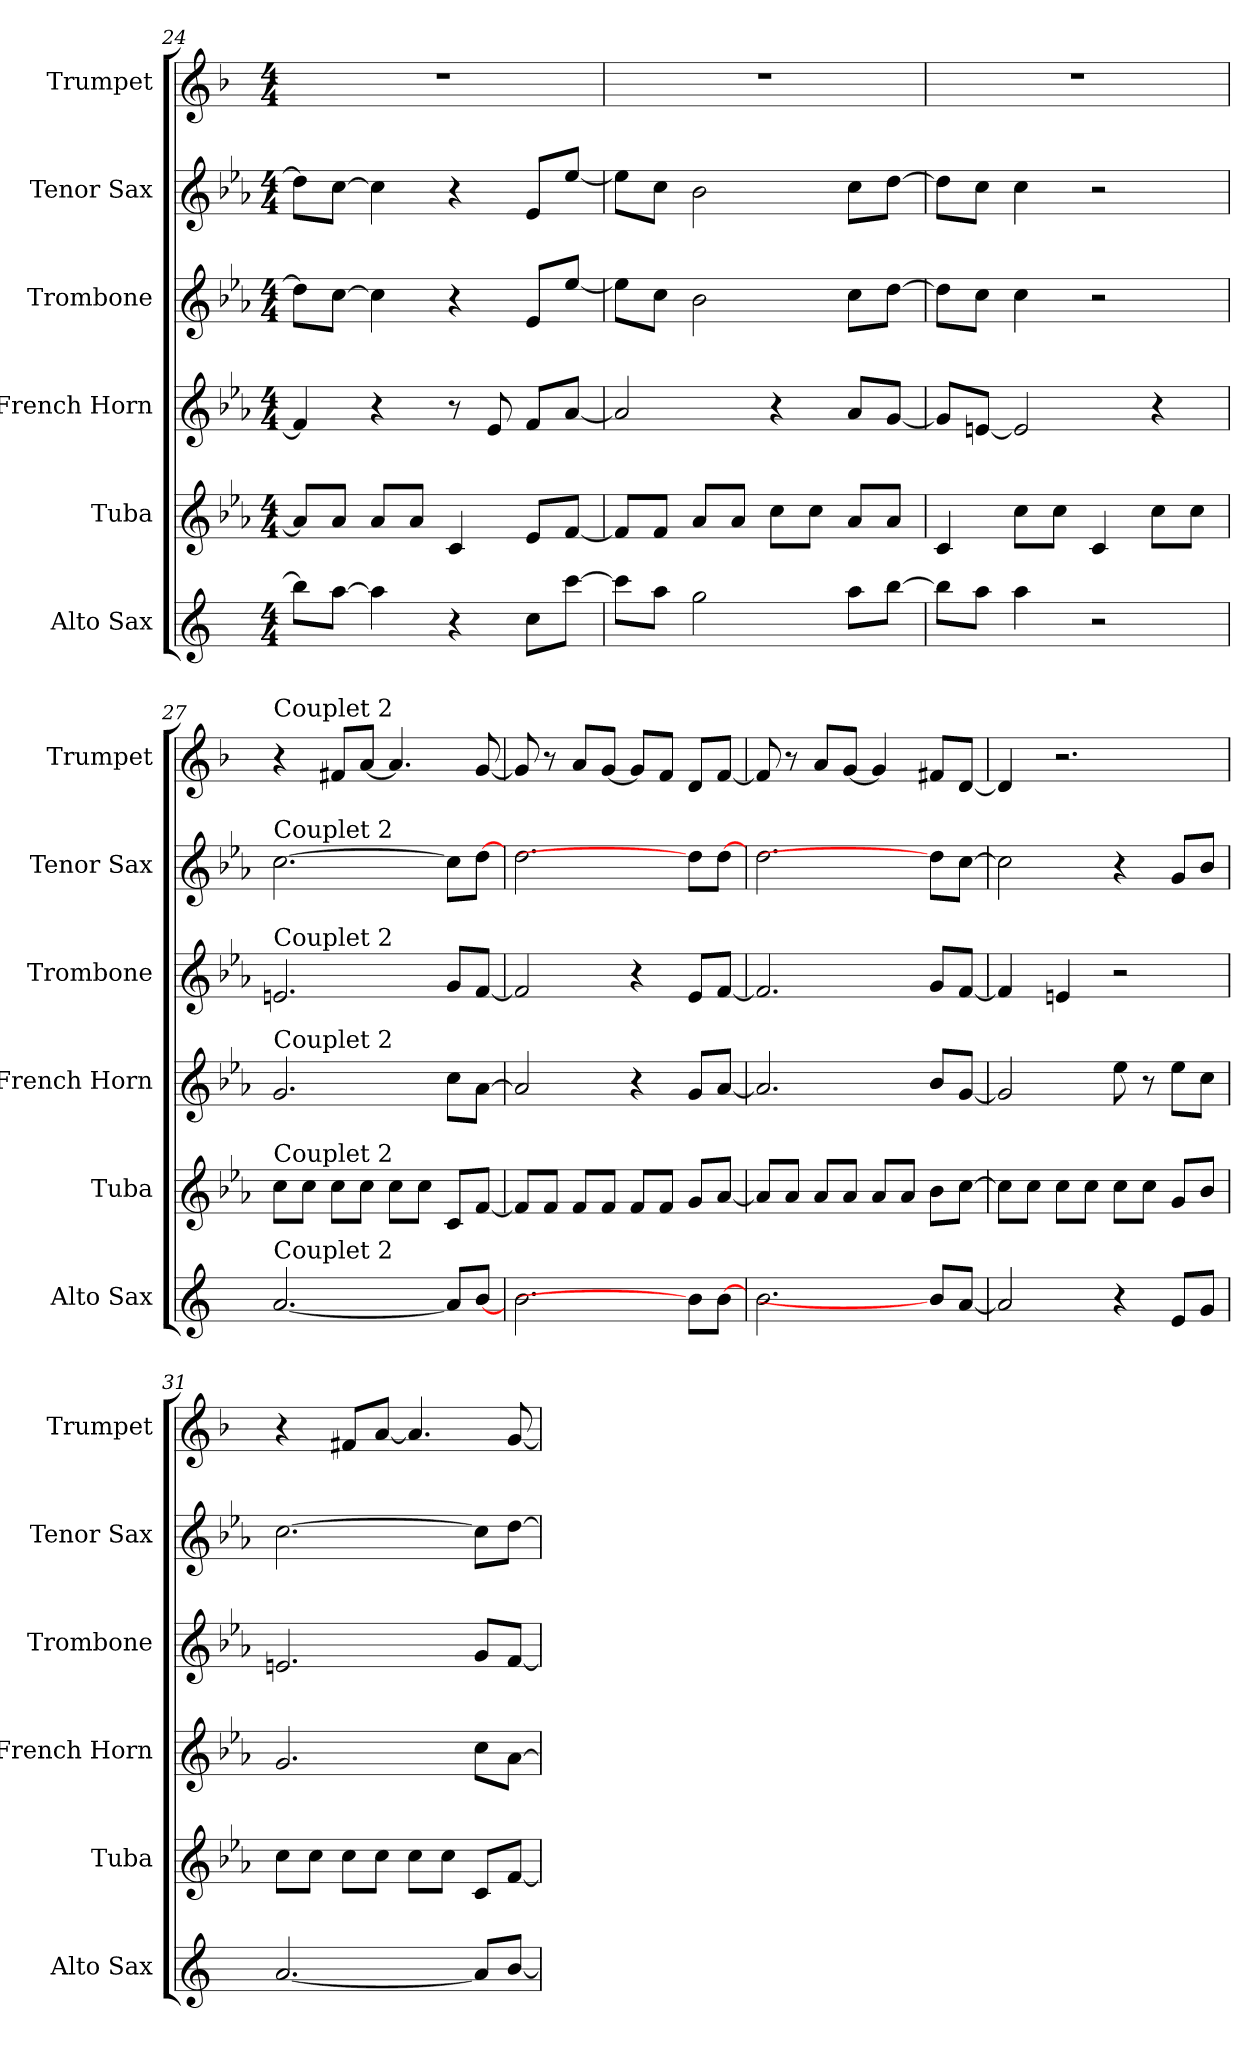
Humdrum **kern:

**kern	**kern	**kern	**kern	**kern	**kern
*part6	*part5	*part4	*part3	*part2	*part1
*staff6	*staff5	*staff4	*staff3	*staff2	*staff1
*I"Alto Sax	*I"Tuba	*I"French Horn	*I"Trombone	*I"Tenor Sax	*I"Trumpet
*I'Alto Sax	*I'Tuba	*I'French Horn	*I'Trombone	*I'Tenor Sax	*I'Trumpet
*clefG2	*clefG2	*clefG2	*clefG2	*clefG2	*clefG2
*ITrd5c9	*ITrd15c26	*ITrd8c14	*ITrd8c14	*ITrd8c14	*ITrd1c2
*k[b-e-a-]	*k[b-e-a-]	*k[b-e-a-]	*k[b-e-a-]	*k[b-e-a-]	*k[b-e-a-]
*M4/4	*M4/4	*M4/4	*M4/4	*M4/4	*M4/4
=24	=24	=24	=24	=24	=24
8ddL]	8AA-L]	4F]	8dL]	8dL]	1r
[8ccJ	8AA-J	.	[8cJ	[8cJ	.
4cc]	8AA-L	4r	4c]	4c]	.
.	8AA-J	.	.	.	.
4r	4CC	8r	4r	4r	.
.	.	8E-	.	.	.
8e-L	8EE-L	8FL	8E-L	8E-L	.
[8ee-J	[8FFJ	[8A-J	[8e-J	[8e-J	.
=25	=25	=25	=25	=25	=25
8ee-L]	8FFL]	2A-]	8e-L]	8e-L]	1r
8ccJ	8FFJ	.	8cJ	8cJ	.
2b-	8AA-L	.	2B-	2B-	.
.	8AA-J	.	.	.	.
.	8CL	4r	.	.	.
.	8CJ	.	.	.	.
8ccL	8AA-L	8A-L	8cL	8cL	.
[8ddJ	8AA-J	[8GJ	[8dJ	[8dJ	.
=26	=26	=26	=26	=26	=26
8ddL]	4CC	8GL]	8dL]	8dL]	1r
8ccJ	.	[8EnJ	8cJ	8cJ	.
4cc	8CL	2E]	4c	4c	.
.	8CJ	.	.	.	.
2r	4CC	.	2r	2r	.
.	8CL	4r	.	.	.
.	8CJ	.	.	.	.
=27	=27	=27	=27	=27	=27
!	!	!	!	!	!LO:TX:a:t=Couplet 2
!	!	!	!	!LO:TX:a:t=Couplet 2	!
!	!	!	!LO:TX:a:t=Couplet 2	!	!
!	!	!LO:TX:a:t=Couplet 2	!	!	!
!	!LO:TX:a:t=Couplet 2	!	!	!	!
!LO:TX:a:t=Couplet 2	!	!	!	!	!
[2.c	8CL	2.G	2.En	[2.c	4r
.	8CJ	.	.	.	.
.	8CL	.	.	.	8enL
.	8CJ	.	.	.	[8gJ
.	8CL	.	.	.	4.g]
.	8CJ	.	.	.	.
8cL]	8CCL	8cL	8GL	8cL]	.
[8dJ	[8FFJ	[8A-J	[8FJ	[8dJ	[8f
=28	=28	=28	=28	=28	=28
2.d	8FFL]	2A-]	2F]	2.d	8f]
.	8FFJ	.	.	.	8r
.	8FFL	.	.	.	8gL
.	8FFJ	.	.	.	[8fJ
.	8FFL	4r	4r	.	8fL]
.	8FFJ	.	.	.	8e-J
8dL]	8GGL	8GL	8E-L	8dL]	8cL
[8dJ	[8AA-J	[8A-J	[8FJ	[8dJ	[8e-J
=29	=29	=29	=29	=29	=29
2.d	8AA-L]	2.A-]	2.F]	2.d	8e-]
.	8AA-J	.	.	.	8r
.	8AA-L	.	.	.	8gL
.	8AA-J	.	.	.	[8fJ
.	8AA-L	.	.	.	4f]
.	8AA-J	.	.	.	.
8dL]	8BB-L	8B-L	8GL	8dL]	8enL
[8cJ	[8CJ	[8GJ	[8FJ	[8cJ	[8cJ
=30	=30	=30	=30	=30	=30
2c]	8CL]	2G]	4F]	2c]	4c]
.	8CJ	.	.	.	.
.	8CL	.	4En	.	2.r
.	8CJ	.	.	.	.
4r	8CL	8e-	2r	4r	.
.	8CJ	8r	.	.	.
8GL	8GGL	8e-L	.	8GL	.
8B-J	8BB-J	8cJ	.	8B-J	.
=31	=31	=31	=31	=31	=31
[2.c	8CL	2.G	2.En	[2.c	4r
.	8CJ	.	.	.	.
.	8CL	.	.	.	8enL
.	8CJ	.	.	.	[8gJ
.	8CL	.	.	.	4.g]
.	8CJ	.	.	.	.
8cL]	8CCL	8cL	8GL	8cL]	.
[8dJ	[8FFJ	[8A-J	[8FJ	[8dJ	[8f
=	=	=	=	=	=
*-	*-	*-	*-	*-	*-
